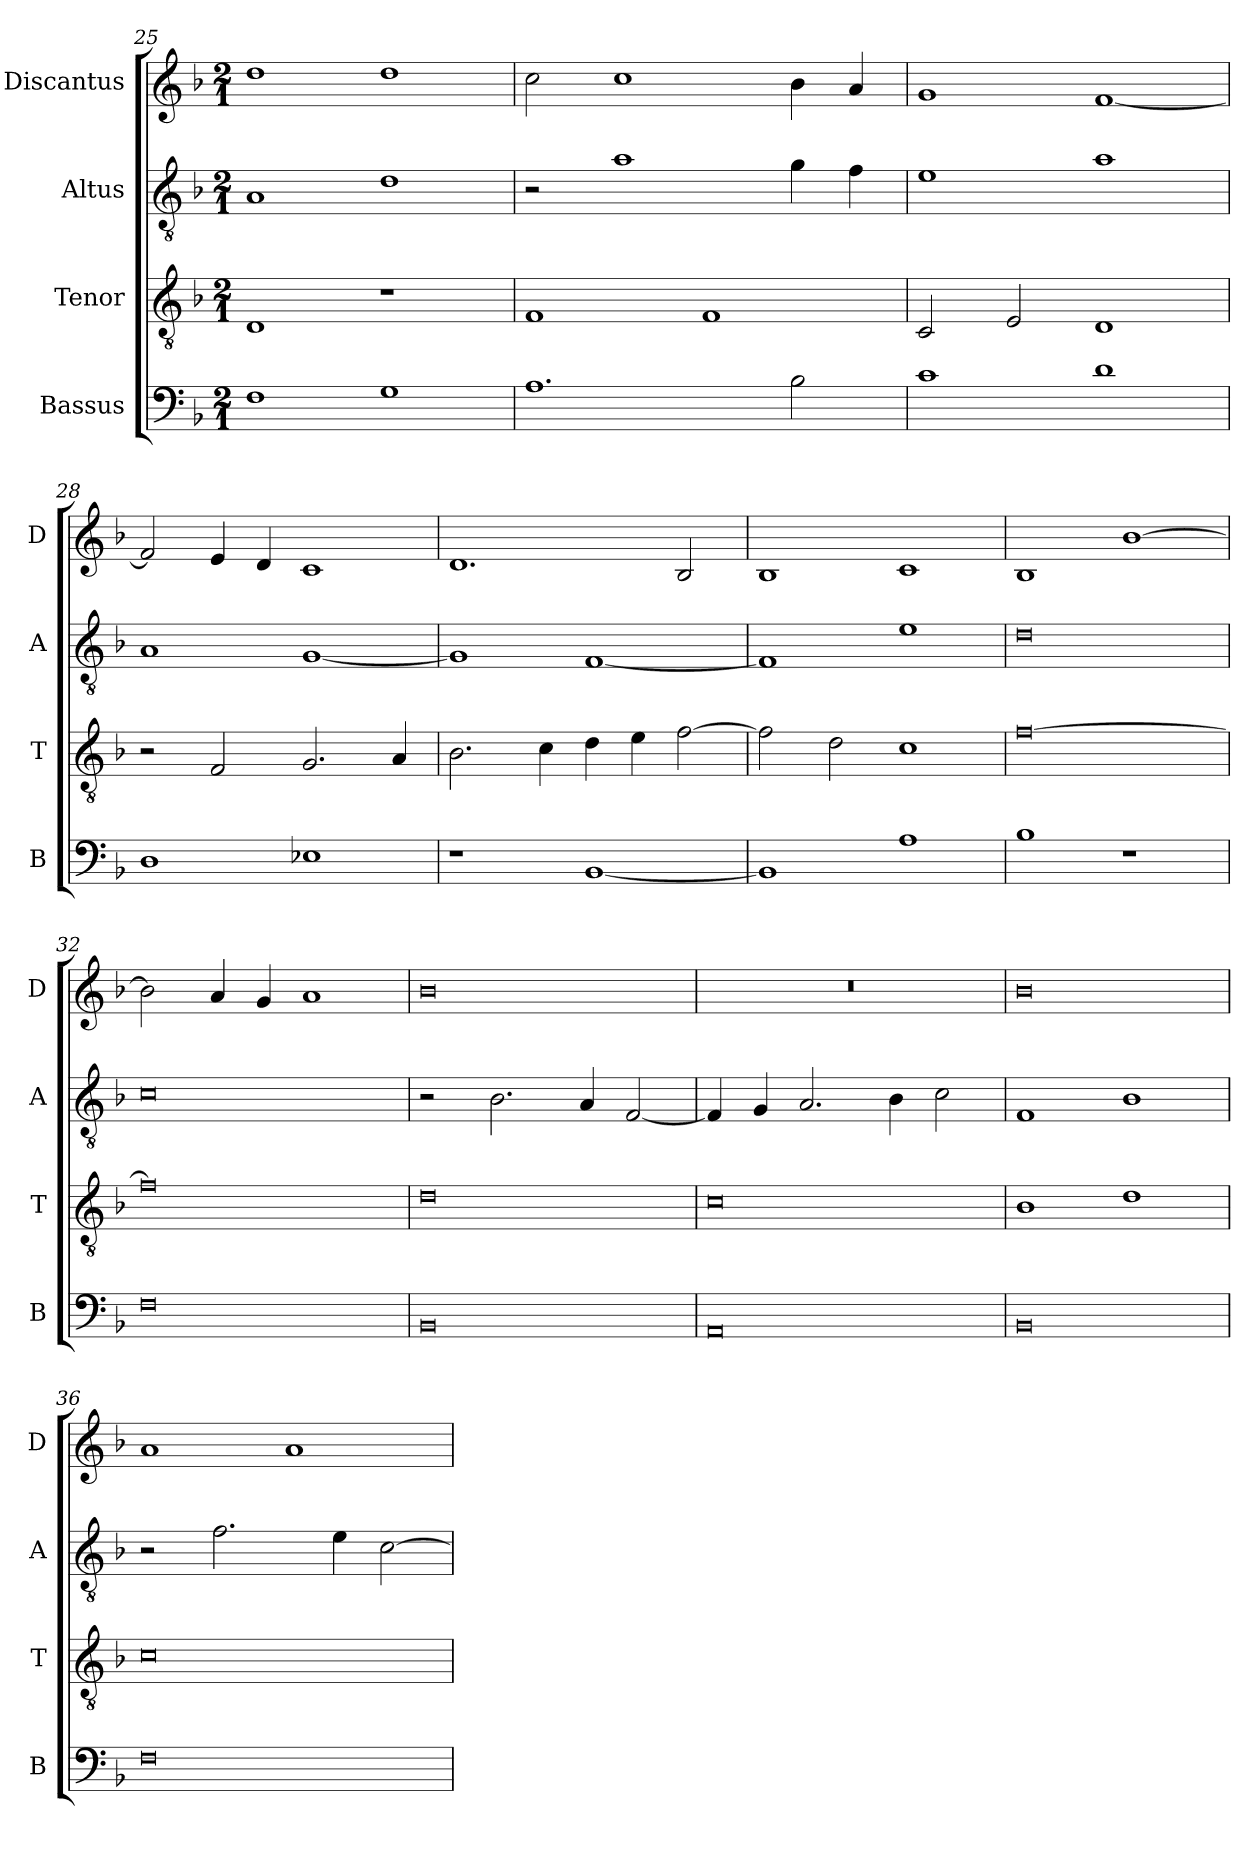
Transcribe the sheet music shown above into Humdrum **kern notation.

**kern	**kern	**kern	**kern
*part4	*part3	*part2	*part1
*staff4	*staff3	*staff2	*staff1
*I"Bassus	*I"Tenor	*I"Altus	*I"Discantus
*I'B	*I'T	*I'A	*I'D
*clefF4	*clefGv2	*clefGv2	*clefG2
*k[b-]	*k[b-]	*k[b-]	*k[b-]
*M2/1	*M2/1	*M2/1	*M2/1
=25	=25	=25	=25
1F	1D	1A	1dd
1G	1r	1d	1dd
=26	=26	=26	=26
1.A	1F	2r	2cc\
.	.	1a	1cc
.	1F	.	.
2B-\	.	4g\	4b-\
.	.	4f\	4a/
=27	=27	=27	=27
1c	2C/	1e	1g
.	2E/	.	.
1d	1D	1a	[1f
=28	=28	=28	=28
1D	2r	1A	2f/]
.	2F/	.	4e/
.	.	.	4d/
1E-X	2.G/	[1G	1c
.	4A/	.	.
=29	=29	=29	=29
1r	2.B-\	1G]	1.d
.	4c\	.	.
[1BB-	4d\	[1F	.
.	4e\	.	.
.	[2f\	.	2B-/
=30	=30	=30	=30
1BB-]	2f\]	1F]	1B-
.	2d\	.	.
1A	1c	1e	1c
=31	=31	=31	=31
1B-	[0f	0d	1B-
1r	.	.	[1b-
=32	=32	=32	=32
0F	0f]	0c	2b-\]
.	.	.	4a/
.	.	.	4g/
.	.	.	1a
=33	=33	=33	=33
0BB-	0d	2r	0b-
.	.	2.B-\	.
.	.	4A/	.
.	.	[2F/	.
=34	=34	=34	=34
0AA	0c	4F/]	0r
.	.	4G/	.
.	.	2.A/	.
.	.	4B-\	.
.	.	2c\	.
=35	=35	=35	=35
0BB-	1B-	1F	0b-
.	1d	1B-	.
=36	=36	=36	=36
0F	0c	2r	1a
.	.	2.f\	.
.	.	.	1a
.	.	4e\	.
.	.	[2c\	.
=	=	=	=
*-	*-	*-	*-
